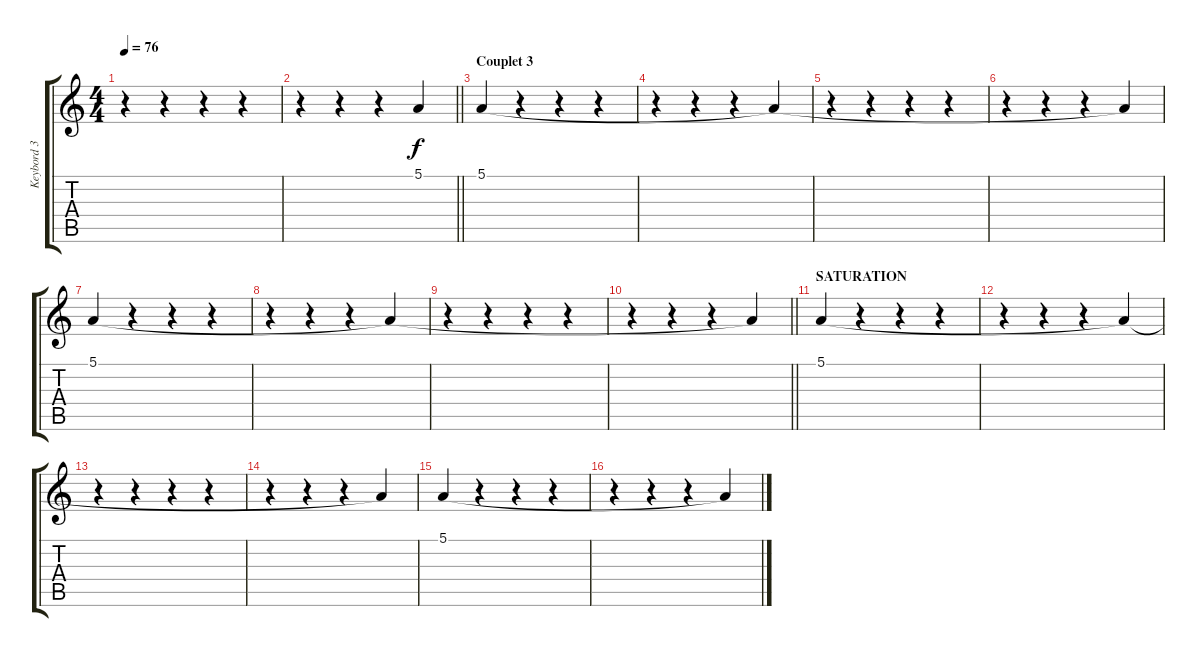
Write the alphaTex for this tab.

\track ("Keybord 3" "Keybord 3") {instrument voiceoohs}
\staff {score tabs}
\tuning (E4 B3 G3 D3 A2 E2) {hide}
\ts (4 4)
\tempo 76
\clef g2
\ks c
r.4{dy f volume 5 balance 10} r.4 r.4{volume 8 balance 13} r.4 |
\barLineRight lightlight
r.4 r.4{volume 3 balance 14} r.4 5.1{t}.4 |
\section ("" "Couplet 3")
5.1.4{volume 3 balance 2} r.4 r.4 r.4{volume 8 balance 8} |
r.4 r.4 r.4 5.1{t}.4 |
r.4{volume 5 balance 10} r.4 r.4{volume 8 balance 13} r.4 |
r.4 r.4{volume 3 balance 14} r.4 5.1{t}.4 |
5.1.4{volume 3 balance 2} r.4 r.4 r.4{volume 8 balance 8} |
r.4 r.4 r.4 5.1{t}.4 |
r.4{volume 5 balance 10} r.4 r.4{volume 8 balance 13} r.4 |
\barLineRight lightlight
r.4 r.4{volume 3 balance 14} r.4 5.1{t}.4 |
\section ("" "SATURATION")
5.1.4{volume 3 balance 2} r.4 r.4 r.4{volume 8 balance 8} |
r.4 r.4 r.4 5.1{t}.4 |
r.4{volume 5 balance 10} r.4 r.4{volume 8 balance 13} r.4 |
r.4 r.4{volume 3 balance 14} r.4 5.1{t}.4 |
5.1.4{volume 3 balance 2} r.4 r.4 r.4{volume 8 balance 8} |
r.4 r.4 r.4 5.1{t}.4
